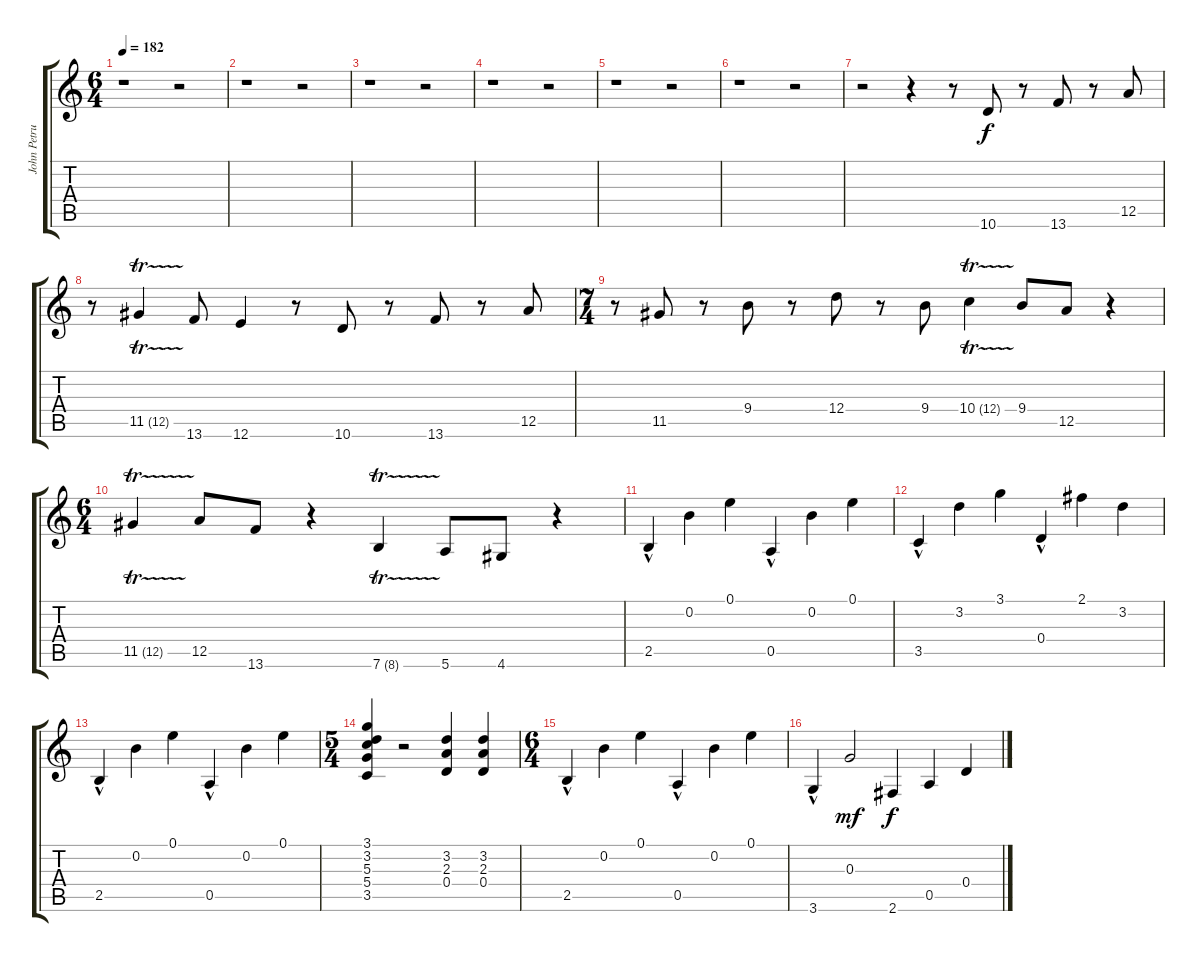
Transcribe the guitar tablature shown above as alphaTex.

\track ("John Petrucci" "John Petru") {instrument distortionguitar}
\staff {score tabs}
\tuning (E4 B3 G3 D3 A2 E2) {hide}
\ts (6 4)
\tempo 182
\clef g2
\ks c
r.1{dy f} r.2 |
r.1 r.2 |
r.1 r.2 |
r.1 r.2 |
r.1 r.2 |
r.1 r.2 |
r.2 r.4 r.8 10.6.8 r.8 13.6.8 r.8 12.5.8 |
r.8 11.5{tr (12 32)}.4 13.6.8 12.6.4 r.8 10.6.8 r.8 13.6.8 r.8 12.5.8 |
\ts (7 4)
r.8 11.5.8 r.8 9.4.8 r.8 12.4.8 r.8 9.4.8 10.4{tr (12 32)}.4 9.4.8 12.5.8 r.4 |
\ts (6 4)
11.5{tr (12 32)}.4 12.5.8 13.6.8 r.4 7.6{tr (8 32)}.4 5.6.8 4.6.8 r.4 |
2.5{hac}.4 0.2.4 0.1.4 0.5{hac}.4 0.2.4 0.1.4 |
3.5{hac}.4 3.2.4 3.1.4 0.4{hac}.4 2.1.4 3.2.4 |
2.5{hac}.4 0.2.4 0.1.4 0.5{hac}.4 0.2.4 0.1.4 |
\ts (5 4)
(3.1 3.2 5.3 5.4 3.5).4 r.2 (3.2 2.3 0.4).4 (3.2 2.3 0.4).4 |
\ts (6 4)
2.5{hac}.4 0.2.4 0.1.4 0.5{hac}.4 0.2.4 0.1.4 |
3.6{hac}.4 0.3.2{dy mf} 2.6.4{dy f} 0.5.4 0.4.4
